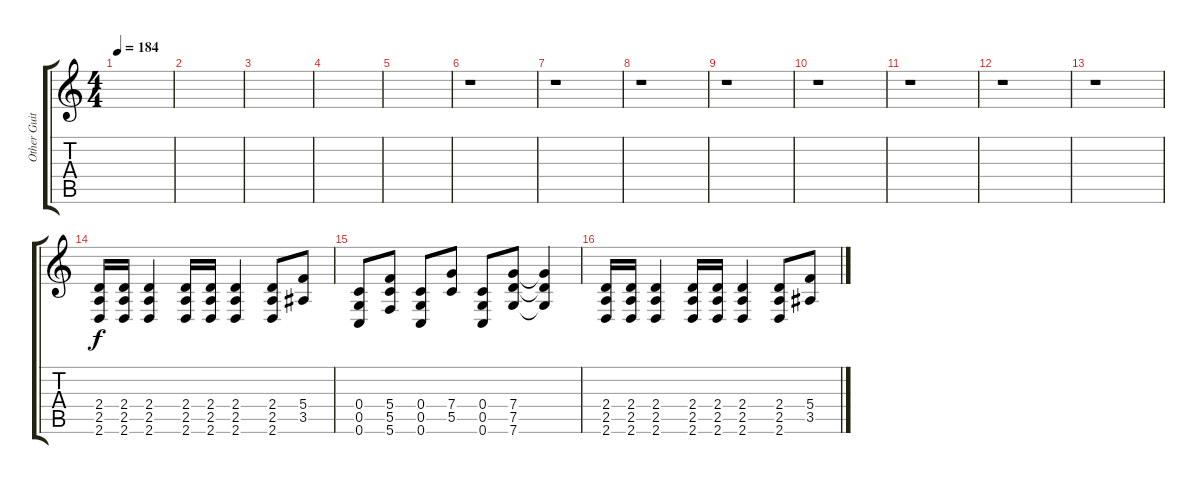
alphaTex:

\track ("Other Guitar 2 (Studio)" "Other Guit") {instrument acousticguitarsteel}
\staff {score tabs}
\tuning (D4 A3 F3 C3 G2 C2) {hide}
\ts (4 4)
\tempo 184
\clef g2
\ks c
|
|
|
|
|
r.1 |
r.1 |
r.1 |
r.1 |
r.1 |
r.1 |
r.1 |
r.1 |
(2.4 2.5 2.6).16 (2.4 2.5 2.6).16 (2.4 2.5 2.6).4 (2.4 2.5 2.6).16 (2.4 2.5 2.6).16 (2.4 2.5 2.6).4 (2.4 2.5 2.6).8 (5.4 3.5).8 |
(0.4 0.5 0.6).8 (5.4 5.5 5.6).8 (0.4 0.5 0.6).8 (7.4 5.5).8 (0.4 0.5 0.6).8 (7.4 7.5 7.6).8 (7.4{t} 7.5{t} 7.6{t}).4 |
(2.4 2.5 2.6).16 (2.4 2.5 2.6).16 (2.4 2.5 2.6).4 (2.4 2.5 2.6).16 (2.4 2.5 2.6).16 (2.4 2.5 2.6).4 (2.4 2.5 2.6).8 (5.4 3.5).8
